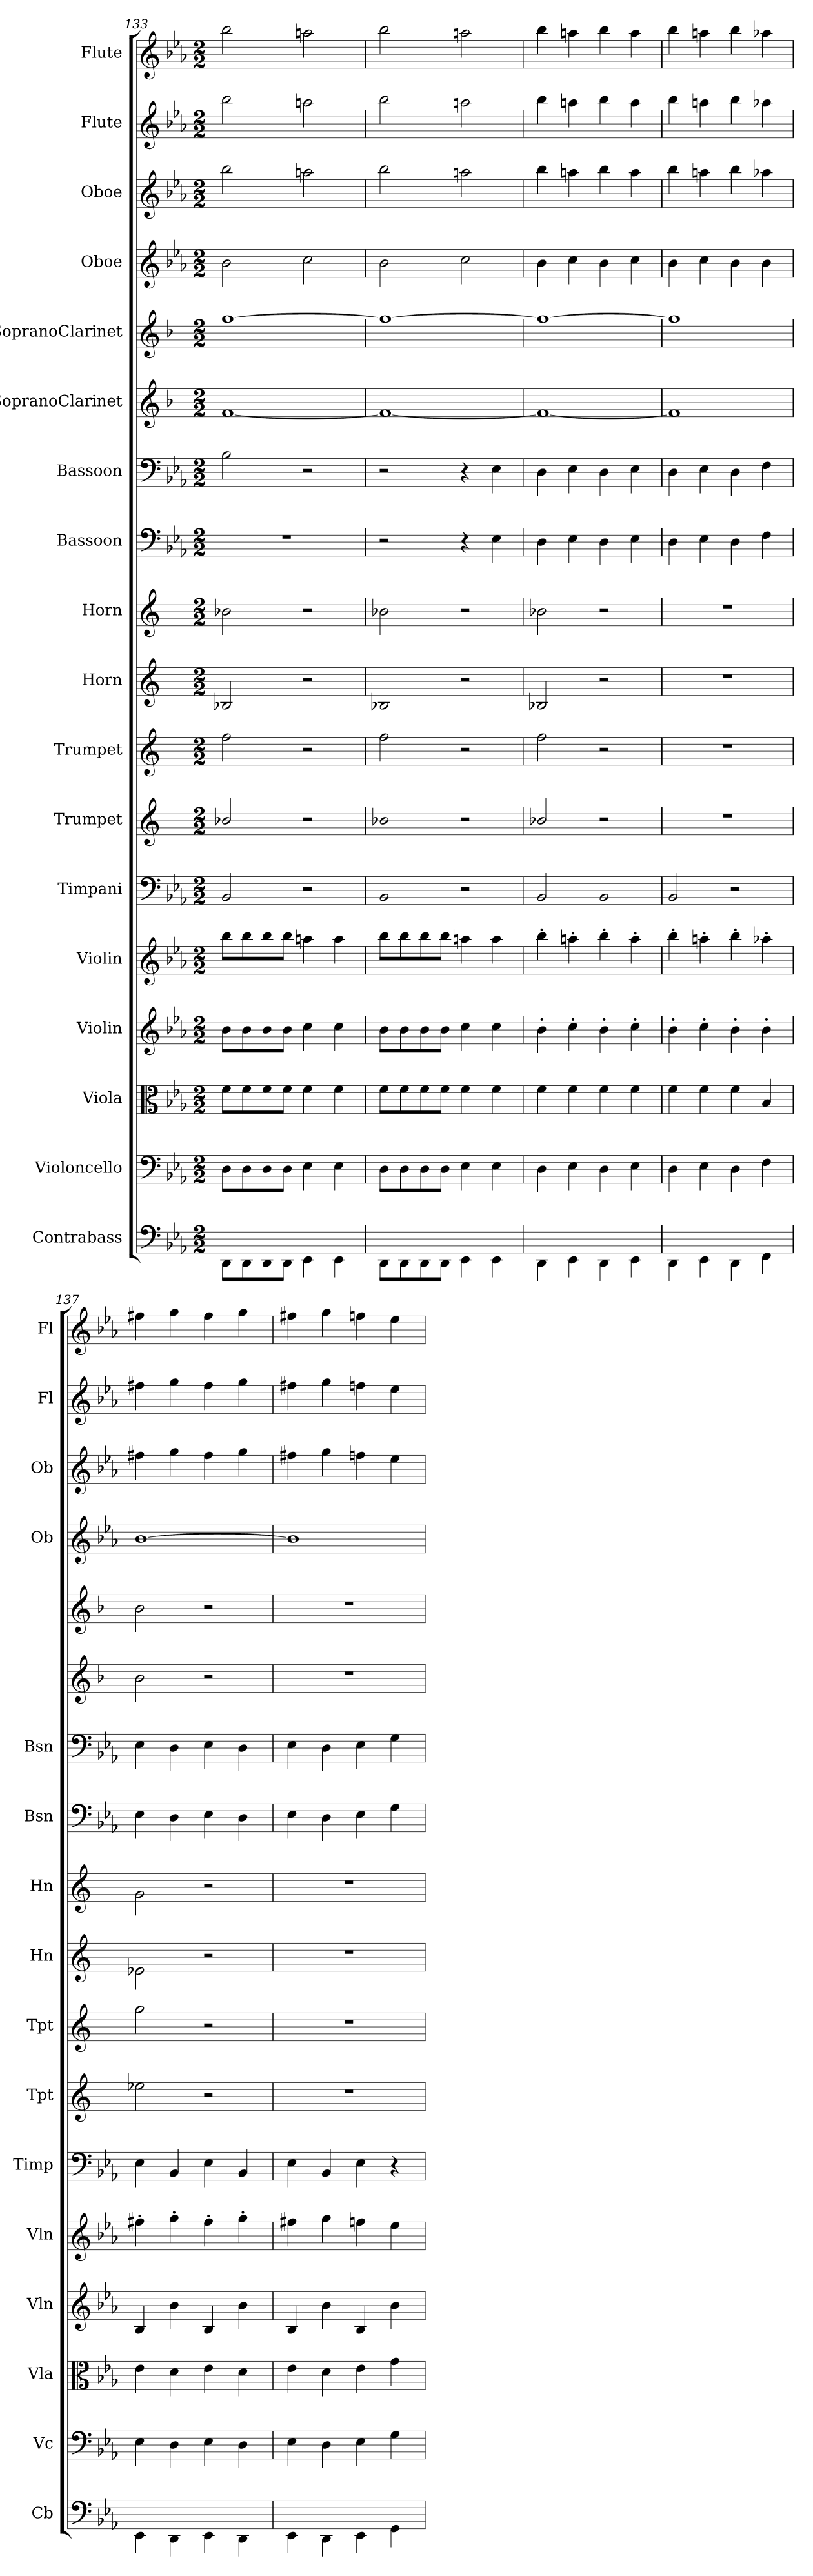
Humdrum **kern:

**kern	**kern	**kern	**kern	**kern	**kern	**kern	**kern	**kern	**kern	**kern	**kern	**kern	**kern	**kern	**kern	**kern	**kern
*part18	*part17	*part16	*part15	*part14	*part13	*part12	*part11	*part10	*part9	*part8	*part7	*part6	*part5	*part4	*part3	*part2	*part1
*staff18	*staff17	*staff16	*staff15	*staff14	*staff13	*staff12	*staff11	*staff10	*staff9	*staff8	*staff7	*staff6	*staff5	*staff4	*staff3	*staff2	*staff1
*I"Contrabass	*I"Violoncello	*I"Viola	*I"Violin	*I"Violin	*I"Timpani	*I"Trumpet	*I"Trumpet	*I"Horn	*I"Horn	*I"Bassoon	*I"Bassoon	*I"SopranoClarinet	*I"SopranoClarinet	*I"Oboe	*I"Oboe	*I"Flute	*I"Flute
*I'Cb	*I'Vc	*I'Vla	*I'Vln	*I'Vln	*I'Timp	*I'Tpt	*I'Tpt	*I'Hn	*I'Hn	*I'Bsn	*I'Bsn	*	*	*I'Ob	*I'Ob	*I'Fl	*I'Fl
*clefF4	*clefF4	*clefC3	*clefG2	*clefG2	*clefF4	*clefG2	*clefG2	*clefG2	*clefG2	*clefF4	*clefF4	*clefG2	*clefG2	*clefG2	*clefG2	*clefG2	*clefG2
*k[b-e-a-]	*k[b-e-a-]	*k[b-e-a-]	*k[b-e-a-]	*k[b-e-a-]	*k[b-e-a-]	*k[]	*k[]	*k[]	*k[]	*k[b-e-a-]	*k[b-e-a-]	*k[b-]	*k[b-]	*k[b-e-a-]	*k[b-e-a-]	*k[b-e-a-]	*k[b-e-a-]
*M2/2	*M2/2	*M2/2	*M2/2	*M2/2	*M2/2	*M2/2	*M2/2	*M2/2	*M2/2	*M2/2	*M2/2	*M2/2	*M2/2	*M2/2	*M2/2	*M2/2	*M2/2
=133	=133	=133	=133	=133	=133	=133	=133	=133	=133	=133	=133	=133	=133	=133	=133	=133	=133
8DD\L	8D\L	8f\L	8b-\L	8bb-\L	2BB-/	2b-X/	2ff\	2B-X/	2b-X\	1r	2B-\	[1f/	[1ff\	2b-\	2bb-\	2bb-\	2bb-\
8DD\	8D\	8f\	8b-\	8bb-\	.	.	.	.	.	.	.	.	.	.	.	.	.
8DD\	8D\	8f\	8b-\	8bb-\	.	.	.	.	.	.	.	.	.	.	.	.	.
8DD\J	8D\J	8f\J	8b-\J	8bb-\J	.	.	.	.	.	.	.	.	.	.	.	.	.
4EE-\	4E-\	4f\	4cc\	4aan\	2r	2r	2r	2r	2r	.	2r	.	.	2cc\	2aan\	2aan\	2aan\
4EE-\	4E-\	4f\	4cc\	4aa\	.	.	.	.	.	.	.	.	.	.	.	.	.
=134	=134	=134	=134	=134	=134	=134	=134	=134	=134	=134	=134	=134	=134	=134	=134	=134	=134
8DD\L	8D\L	8f\L	8b-\L	8bb-\L	2BB-/	2b-X/	2ff\	2B-X/	2b-X\	2r	2r	1f/_	1ff\_	2b-\	2bb-\	2bb-\	2bb-\
8DD\	8D\	8f\	8b-\	8bb-\	.	.	.	.	.	.	.	.	.	.	.	.	.
8DD\	8D\	8f\	8b-\	8bb-\	.	.	.	.	.	.	.	.	.	.	.	.	.
8DD\J	8D\J	8f\J	8b-\J	8bb-\J	.	.	.	.	.	.	.	.	.	.	.	.	.
4EE-\	4E-\	4f\	4cc\	4aan\	2r	2r	2r	2r	2r	4r	4r	.	.	2cc\	2aan\	2aan\	2aan\
4EE-\	4E-\	4f\	4cc\	4aa\	.	.	.	.	.	4E-\	4E-\	.	.	.	.	.	.
=135	=135	=135	=135	=135	=135	=135	=135	=135	=135	=135	=135	=135	=135	=135	=135	=135	=135
4DD\	4D\	4f\	4b-'\	4bb-'\	2BB-/	2b-X/	2ff\	2B-X/	2b-X\	4D\	4D\	1f/_	1ff\_	4b-\	4bb-\	4bb-\	4bb-\
4EE-\	4E-\	4f\	4cc'\	4aan'\	.	.	.	.	.	4E-\	4E-\	.	.	4cc\	4aan\	4aan\	4aan\
4DD\	4D\	4f\	4b-'\	4bb-'\	2BB-/	2r	2r	2r	2r	4D\	4D\	.	.	4b-\	4bb-\	4bb-\	4bb-\
4EE-\	4E-\	4f\	4cc'\	4aa'\	.	.	.	.	.	4E-\	4E-\	.	.	4cc\	4aa\	4aa\	4aa\
=136	=136	=136	=136	=136	=136	=136	=136	=136	=136	=136	=136	=136	=136	=136	=136	=136	=136
4DD\	4D\	4f\	4b-'\	4bb-'\	2BB-/	1r	1r	1r	1r	4D\	4D\	1f/]	1ff\]	4b-\	4bb-\	4bb-\	4bb-\
4EE-\	4E-\	4f\	4cc'\	4aan'\	.	.	.	.	.	4E-\	4E-\	.	.	4cc\	4aan\	4aan\	4aan\
4DD\	4D\	4f\	4b-'\	4bb-'\	2r	.	.	.	.	4D\	4D\	.	.	4b-\	4bb-\	4bb-\	4bb-\
4FF\	4F\	4B-/	4b-'\	4aa-X'\	.	.	.	.	.	4F\	4F\	.	.	4b-\	4aa-X\	4aa-X\	4aa-X\
=137	=137	=137	=137	=137	=137	=137	=137	=137	=137	=137	=137	=137	=137	=137	=137	=137	=137
4EE-\	4E-\	4e-\	4B-/	4ff#X'\	4E-\	2ee-X\	2gg\	2e-X\	2g\	4E-\	4E-\	2b-\	2b-\	[1b-\	4ff#X\	4ff#X\	4ff#X\
4DD\	4D\	4d\	4b-\	4gg'\	4BB-/	.	.	.	.	4D\	4D\	.	.	.	4gg\	4gg\	4gg\
4EE-\	4E-\	4e-\	4B-/	4ff#'\	4E-\	2r	2r	2r	2r	4E-\	4E-\	2r	2r	.	4ff#\	4ff#\	4ff#\
4DD\	4D\	4d\	4b-\	4gg'\	4BB-/	.	.	.	.	4D\	4D\	.	.	.	4gg\	4gg\	4gg\
=138	=138	=138	=138	=138	=138	=138	=138	=138	=138	=138	=138	=138	=138	=138	=138	=138	=138
4EE-\	4E-\	4e-\	4B-/	4ff#X\	4E-\	1r	1r	1r	1r	4E-\	4E-\	1r	1r	1b-\]	4ff#X\	4ff#X\	4ff#X\
4DD\	4D\	4d\	4b-\	4gg\	4BB-/	.	.	.	.	4D\	4D\	.	.	.	4gg\	4gg\	4gg\
4EE-\	4E-\	4e-\	4B-/	4ffn\	4E-\	.	.	.	.	4E-\	4E-\	.	.	.	4ffn\	4ffn\	4ffn\
4GG\	4G\	4g\	4b-\	4ee-\	4r	.	.	.	.	4G\	4G\	.	.	.	4ee-\	4ee-\	4ee-\
=	=	=	=	=	=	=	=	=	=	=	=	=	=	=	=	=	=
*-	*-	*-	*-	*-	*-	*-	*-	*-	*-	*-	*-	*-	*-	*-	*-	*-	*-
